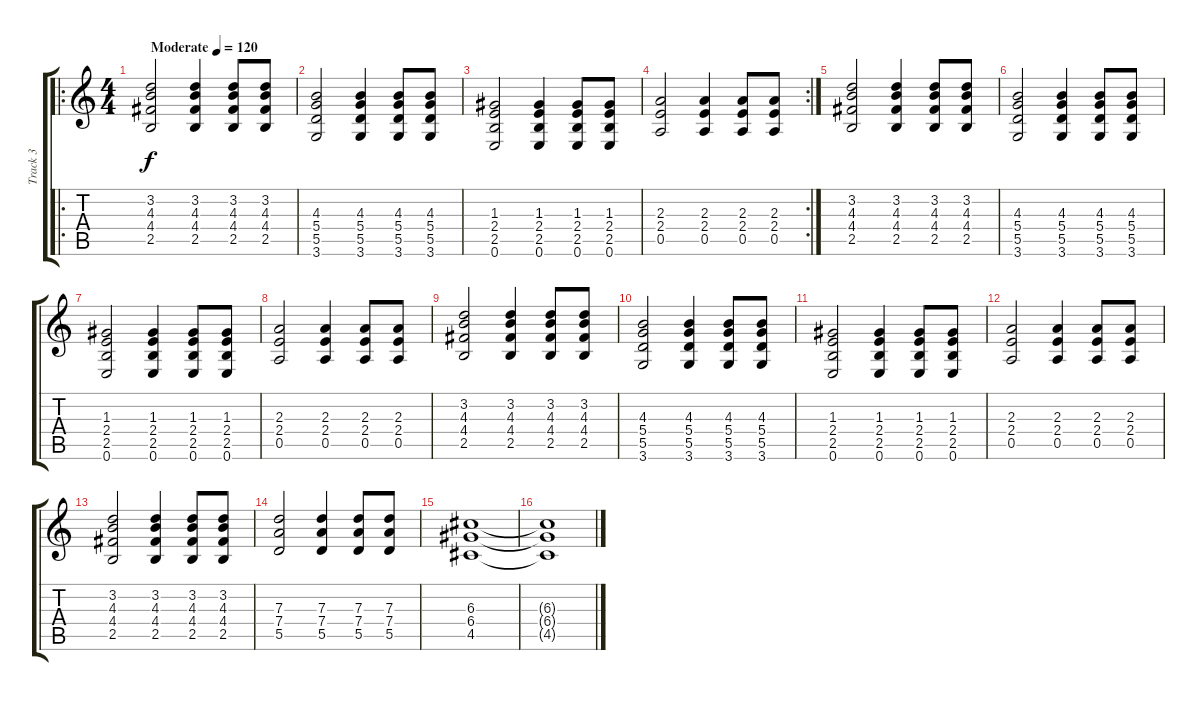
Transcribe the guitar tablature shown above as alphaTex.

\track ("Track 3" "Track 3") {instrument acousticguitarsteel}
\staff {score tabs}
\tuning (E4 B3 G3 D3 A2 E2) {hide}
\ro
\ts (4 4)
\tempo (120 "Moderate")
\clef g2
\ks c
(3.2 4.3 4.4 2.5).2{dy f instrument acousticguitarsteel} (3.2 4.3 4.4 2.5).4 (3.2 4.3 4.4 2.5).8 (3.2 4.3 4.4 2.5).8 |
(4.3 5.4 5.5 3.6).2 (4.3 5.4 5.5 3.6).4 (4.3 5.4 5.5 3.6).8 (4.3 5.4 5.5 3.6).8 |
(1.3 2.4 2.5 0.6).2 (1.3 2.4 2.5 0.6).4 (1.3 2.4 2.5 0.6).8 (1.3 2.4 2.5 0.6).8 |
\rc 2
(2.3 2.4 0.5).2 (2.3 2.4 0.5).4 (2.3 2.4 0.5).8 (2.3 2.4 0.5).8 |
(3.2 4.3 4.4 2.5).2 (3.2 4.3 4.4 2.5).4 (3.2 4.3 4.4 2.5).8 (3.2 4.3 4.4 2.5).8 |
(4.3 5.4 5.5 3.6).2 (4.3 5.4 5.5 3.6).4 (4.3 5.4 5.5 3.6).8 (4.3 5.4 5.5 3.6).8 |
(1.3 2.4 2.5 0.6).2 (1.3 2.4 2.5 0.6).4 (1.3 2.4 2.5 0.6).8 (1.3 2.4 2.5 0.6).8 |
(2.3 2.4 0.5).2 (2.3 2.4 0.5).4 (2.3 2.4 0.5).8 (2.3 2.4 0.5).8 |
(3.2 4.3 4.4 2.5).2 (3.2 4.3 4.4 2.5).4 (3.2 4.3 4.4 2.5).8 (3.2 4.3 4.4 2.5).8 |
(4.3 5.4 5.5 3.6).2 (4.3 5.4 5.5 3.6).4 (4.3 5.4 5.5 3.6).8 (4.3 5.4 5.5 3.6).8 |
(1.3 2.4 2.5 0.6).2 (1.3 2.4 2.5 0.6).4 (1.3 2.4 2.5 0.6).8 (1.3 2.4 2.5 0.6).8 |
(2.3 2.4 0.5).2 (2.3 2.4 0.5).4 (2.3 2.4 0.5).8 (2.3 2.4 0.5).8 |
(3.2 4.3 4.4 2.5).2 (3.2 4.3 4.4 2.5).4 (3.2 4.3 4.4 2.5).8 (3.2 4.3 4.4 2.5).8 |
(7.3 7.4 5.5).2 (7.3 7.4 5.5).4 (7.3 7.4 5.5).8 (7.3 7.4 5.5).8 |
(6.3 6.4 4.5).1 |
(6.3{t} 6.4{t} 4.5{t}).1
